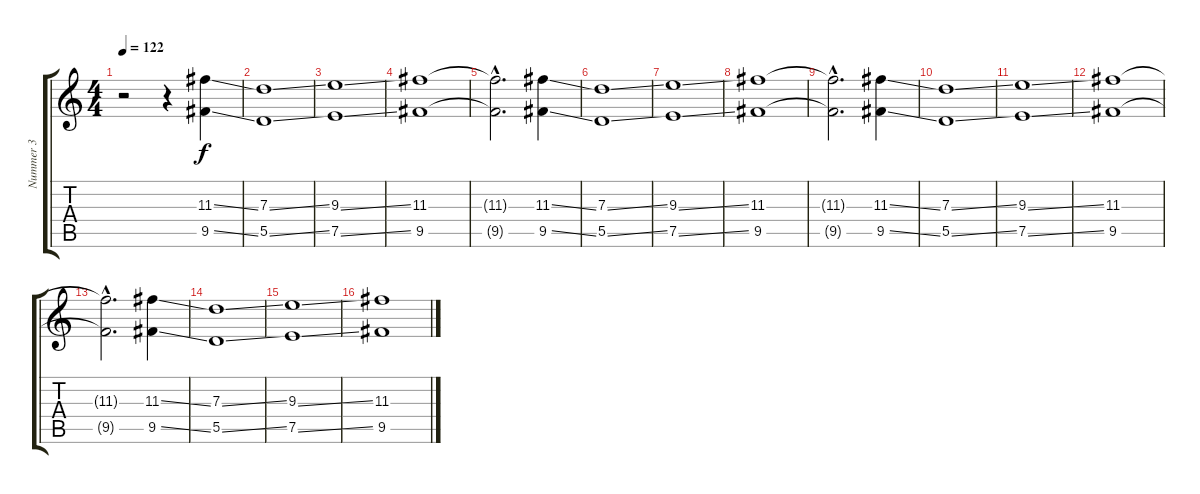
\track ("Nummer 3" "Nummer 3") {instrument electricguitarclean}
\staff {score tabs}
\tuning (E4 B3 G3 D3 A2 E2) {hide}
\ts (4 4)
\tempo 122
\clef g2
\ks c
r.2{dy f} r.4 (11.3{ss} 9.5{ss}).4 |
(7.3{ss} 5.5{ss}).1 |
(9.3{ss} 7.5{ss}).1 |
(11.3 9.5).1 |
(11.3{hac t} 9.5{hac t}).2{d} (11.3{ss} 9.5{ss}).4 |
(7.3{ss} 5.5{ss}).1 |
(9.3{ss} 7.5{ss}).1 |
(11.3 9.5).1 |
(11.3{hac t} 9.5{hac t}).2{d} (11.3{ss} 9.5{ss}).4 |
(7.3{ss} 5.5{ss}).1 |
(9.3{ss} 7.5{ss}).1 |
(11.3 9.5).1 |
(11.3{hac t} 9.5{hac t}).2{d} (11.3{ss} 9.5{ss}).4 |
(7.3{ss} 5.5{ss}).1 |
(9.3{ss} 7.5{ss}).1 |
(11.3 9.5).1
